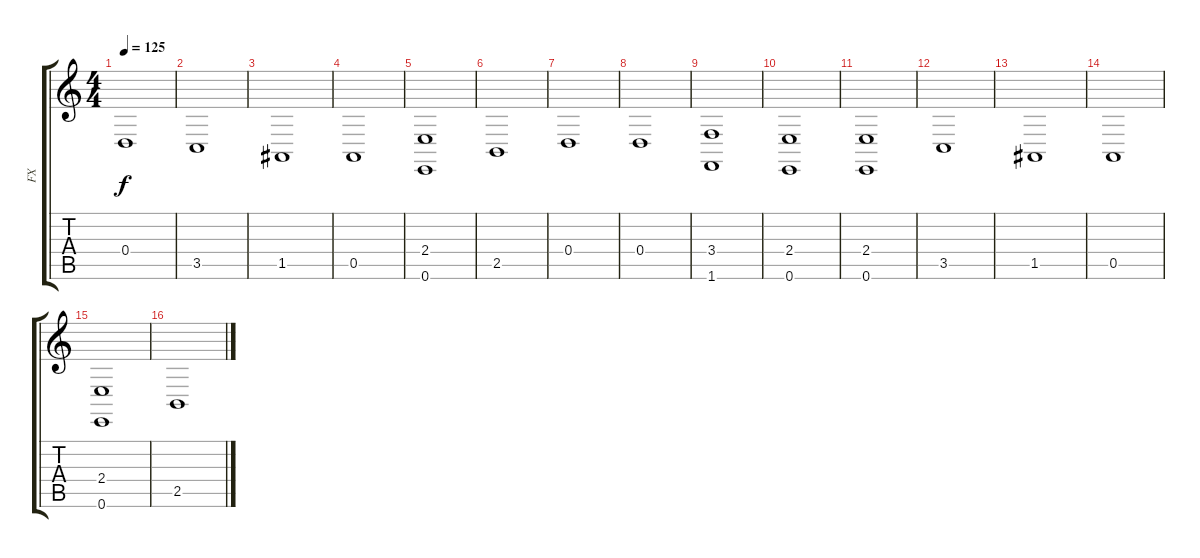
\track ("FX" "FX") {instrument fx4atmosphere}
\staff {score tabs}
\tuning (E4 B3 G3 D3 A2 E2) {hide}
\ts (4 4)
\tempo 125
\clef g2
\ks c
0.4.1{dy f} |
3.5.1 |
1.5.1 |
0.5.1 |
(2.4 0.6).1 |
2.5.1 |
0.4.1 |
0.4.1 |
(3.4 1.6).1 |
(2.4 0.6).1 |
(2.4 0.6).1 |
3.5.1 |
1.5.1 |
0.5.1 |
(2.4 0.6).1 |
2.5.1
